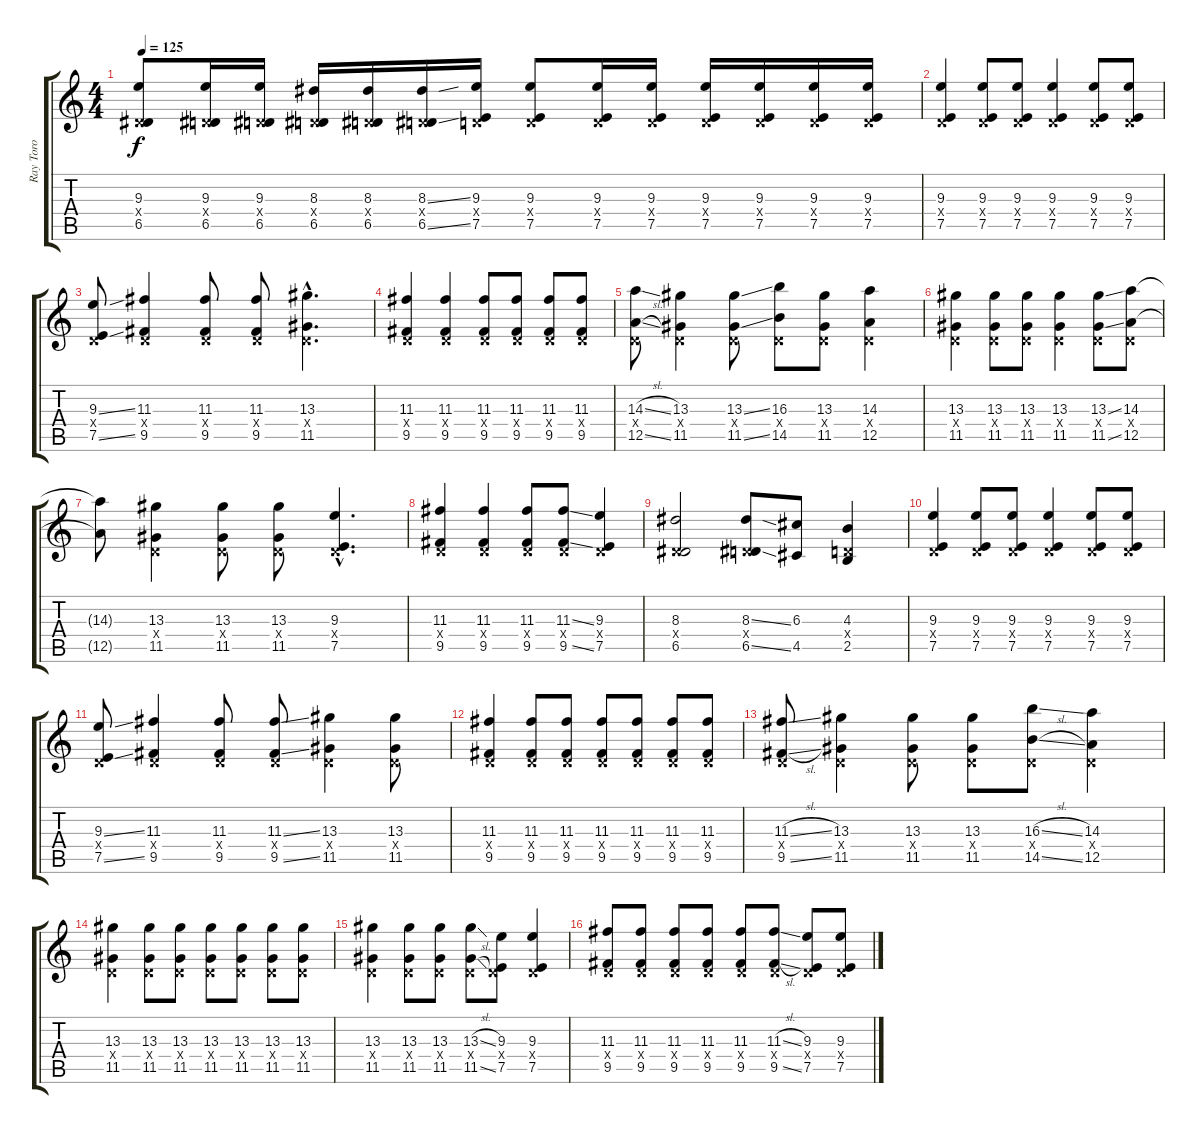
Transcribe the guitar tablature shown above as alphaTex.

\track ("Ray Toro" "Ray Toro") {instrument distortionguitar}
\staff {score tabs}
\tuning (E4 B3 G3 D3 A2 E2) {hide}
\ts (4 4)
\tempo 125
\clef g2
\ks c
(9.3 0.4{x} 6.5).8{dy f} (9.3 0.4{x} 6.5).16 (9.3 0.4{x} 6.5).16 (8.3 0.4{x} 6.5).16 (8.3 0.4{x} 6.5).16 (8.3{ss} 0.4{x} 6.5{ss}).16 (9.3 0.4{x} 7.5).16 (9.3 0.4{x} 7.5).8 (9.3 0.4{x} 7.5).16 (9.3 0.4{x} 7.5).16 (9.3 0.4{x} 7.5).16 (9.3 0.4{x} 7.5).16 (9.3 0.4{x} 7.5).16 (9.3 0.4{x} 7.5).16 |
(9.3 0.4{x} 7.5).4 (9.3 0.4{x} 7.5).8 (9.3 0.4{x} 7.5).8 (9.3 0.4{x} 7.5).4 (9.3 0.4{x} 7.5).8 (9.3 0.4{x} 7.5).8 |
(9.3{ss} 0.4{x} 7.5{ss}).8 (11.3 0.4{x} 9.5).4 (11.3 0.4{x} 9.5).8 (11.3 0.4{x} 9.5).8 (13.3{hac} 0.4{hac x} 11.5{hac}).4{d} |
(11.3 0.4{x} 9.5).4 (11.3 0.4{x} 9.5).4 (11.3 0.4{x} 9.5).8 (11.3 0.4{x} 9.5).8 (11.3 0.4{x} 9.5).8 (11.3 0.4{x} 9.5).8 |
(14.3{sl} 0.4{x} 12.5{sl}).8 (13.3 0.4{x} 11.5).4 (13.3{ss} 0.4{x} 11.5{ss}).8 (16.3 0.4{x} 14.5).8 (13.3 0.4{x} 11.5).8 (14.3 0.4{x} 12.5).4 |
(13.3 0.4{x} 11.5).4 (13.3 0.4{x} 11.5).8 (13.3 0.4{x} 11.5).8 (13.3 0.4{x} 11.5).4 (13.3{ss} 0.4{x} 11.5{ss}).8 (14.3 0.4{x} 12.5).8 |
(14.3{t} 12.5{t}).8 (13.3 0.4{x} 11.5).4 (13.3 0.4{x} 11.5).8 (13.3 0.4{x} 11.5).8 (9.3{hac} 0.4{hac x} 7.5{hac}).4{d} |
(11.3 0.4{x} 9.5).4 (11.3 0.4{x} 9.5).4 (11.3 0.4{x} 9.5).8 (11.3{ss} 0.4{x} 9.5{ss}).8 (9.3 0.4{x} 7.5).4 |
(8.3 0.4{x} 6.5).2 (8.3{ss} 0.4{x} 6.5{ss}).8 (6.3 4.5).8 (4.3 0.4{x} 2.5).4 |
(9.3 0.4{x} 7.5).4 (9.3 0.4{x} 7.5).8 (9.3 0.4{x} 7.5).8 (9.3 0.4{x} 7.5).4 (9.3 0.4{x} 7.5).8 (9.3 0.4{x} 7.5).8 |
(9.3{ss} 0.4{x} 7.5{ss}).8 (11.3 0.4{x} 9.5).4 (11.3 0.4{x} 9.5).8 (11.3{ss} 0.4{x} 9.5{ss}).8 (13.3 0.4{x} 11.5).4 (13.3 0.4{x} 11.5).8 |
(11.3 0.4{x} 9.5).4 (11.3 0.4{x} 9.5).8 (11.3 0.4{x} 9.5).8 (11.3 0.4{x} 9.5).8 (11.3 0.4{x} 9.5).8 (11.3 0.4{x} 9.5).8 (11.3 0.4{x} 9.5).8 |
(11.3{sl} 0.4{x} 9.5{sl}).8 (13.3 0.4{x} 11.5).4 (13.3 0.4{x} 11.5).8 (13.3 0.4{x} 11.5).8 (16.3{sl} 0.4{x} 14.5{sl}).8 (14.3 0.4{x} 12.5).4 |
(13.3 0.4{x} 11.5).4 (13.3 0.4{x} 11.5).8 (13.3 0.4{x} 11.5).8 (13.3 0.4{x} 11.5).8 (13.3 0.4{x} 11.5).8 (13.3 0.4{x} 11.5).8 (13.3 0.4{x} 11.5).8 |
(13.3 0.4{x} 11.5).4 (13.3 0.4{x} 11.5).8 (13.3 0.4{x} 11.5).8 (13.3{sl} 0.4{x} 11.5{sl}).8 (9.3 0.4{x} 7.5).8 (9.3 0.4{x} 7.5).4 |
(11.3 0.4{x} 9.5).8 (11.3 0.4{x} 9.5).8 (11.3 0.4{x} 9.5).8 (11.3 0.4{x} 9.5).8 (11.3 0.4{x} 9.5).8 (11.3{sl} 0.4{x} 9.5{sl}).8 (9.3 0.4{x} 7.5).8 (9.3 0.4{x} 7.5).8
